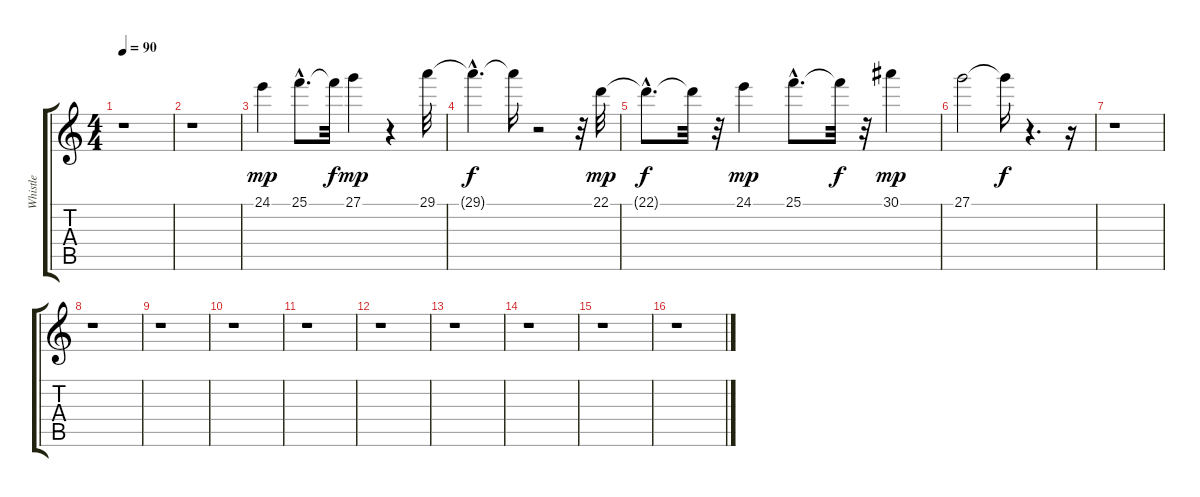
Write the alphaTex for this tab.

\track ("Whistle" "Whistle") {instrument whistle}
\staff {score tabs}
\tuning (E4 B3 G3 D3 A2 E2) {hide}
\ts (4 4)
\tempo 90
\clef g2
\ks c
r.1{dy mp instrument whistle} |
r.1 |
24.1.4 25.1{hac}.8{d} 25.1{t}.32{dy f} 27.1.4{dy mp} r.4 29.1.32 |
29.1{hac t}.4{d dy f} 29.1{t}.16 r.2 r.32 22.1.32{dy mp} |
22.1{hac t}.8{d dy f} 22.1{t}.32 r.32 24.1.4{dy mp} 25.1{hac}.8{d} 25.1{t}.32{dy f} r.32 30.1.4{dy mp} |
27.1.2 27.1{t}.16{dy f} r.4{d} r.16 |
r.1 |
r.1 |
r.1 |
r.1 |
r.1 |
r.1 |
r.1 |
r.1 |
r.1 |
r.1
